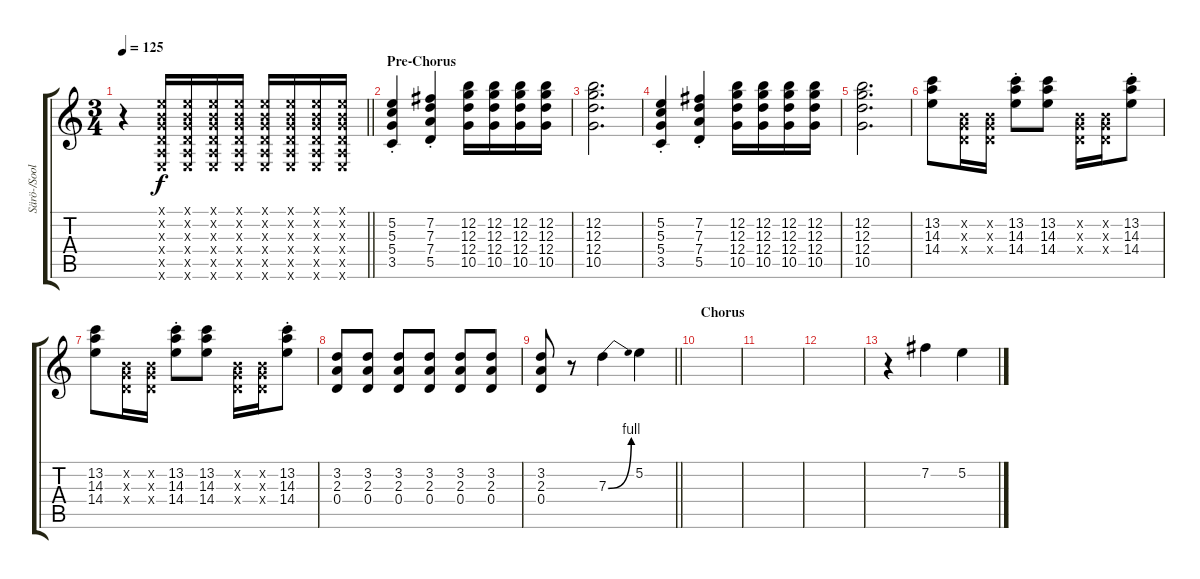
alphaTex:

\track ("Särö-/Soolokitara" "Särö-/Sool") {instrument overdrivenguitar}
\staff {score tabs}
\tuning (E4 B3 G3 D3 A2 E2) {hide}
\ts (3 4)
\tempo 125
\clef g2
\barLineRight lightlight
\ks c
r.4{dy f} (0.1{x} 0.2{x} 0.3{x} 0.4{x} 0.5{x} 0.6{x}).16 (0.1{x} 0.2{x} 0.3{x} 0.4{x} 0.5{x} 0.6{x}).16 (0.1{x} 0.2{x} 0.3{x} 0.4{x} 0.5{x} 0.6{x}).16 (0.1{x} 0.2{x} 0.3{x} 0.4{x} 0.5{x} 0.6{x}).16 (0.1{x} 0.2{x} 0.3{x} 0.4{x} 0.5{x} 0.6{x}).16 (0.1{x} 0.2{x} 0.3{x} 0.4{x} 0.5{x} 0.6{x}).16 (0.1{x} 0.2{x} 0.3{x} 0.4{x} 0.5{x} 0.6{x}).16 (0.1{x} 0.2{x} 0.3{x} 0.4{x} 0.5{x} 0.6{x}).16 |
\section ("" "Pre-Chorus")
(5.2{st} 5.3{st} 5.4{st} 3.5{st}).4 (7.2{st} 7.3{st} 7.4{st} 5.5{st}).4 (12.2 12.3 12.4 10.5).16 (12.2 12.3 12.4 10.5).16 (12.2 12.3 12.4 10.5).16 (12.2 12.3 12.4 10.5).16 |
(12.2 12.3 12.4 10.5).2{d} |
(5.2{st} 5.3{st} 5.4{st} 3.5{st}).4 (7.2{st} 7.3{st} 7.4{st} 5.5{st}).4 (12.2 12.3 12.4 10.5).16 (12.2 12.3 12.4 10.5).16 (12.2 12.3 12.4 10.5).16 (12.2 12.3 12.4 10.5).16 |
(12.2 12.3 12.4 10.5).2{d} |
(13.2 14.3 14.4).8 (0.2{x} 0.3{x} 0.4{x}).16 (0.2{x} 0.3{x} 0.4{x}).16 (13.2{st} 14.3{st} 14.4{st}).8 (13.2 14.3 14.4).8 (0.2{x} 0.3{x} 0.4{x}).16 (0.2{x} 0.3{x} 0.4{x}).16 (13.2{st} 14.3{st} 14.4{st}).8 |
(13.2 14.3 14.4).8 (0.2{x} 0.3{x} 0.4{x}).16 (0.2{x} 0.3{x} 0.4{x}).16 (13.2{st} 14.3{st} 14.4{st}).8 (13.2 14.3 14.4).8 (0.2{x} 0.3{x} 0.4{x}).16 (0.2{x} 0.3{x} 0.4{x}).16 (13.2{st} 14.3{st} 14.4{st}).8 |
(3.2 2.3 0.4).8 (3.2 2.3 0.4).8 (3.2 2.3 0.4).8 (3.2 2.3 0.4).8 (3.2 2.3 0.4).8 (3.2 2.3 0.4).8 |
\barLineRight lightlight
(3.2 2.3 0.4).8 r.8 7.3{be (bend 0 0 60 4)}.4 5.2.4 |
\section ("" "Chorus")
|
|
|
r.4 7.2.4 5.2.4
